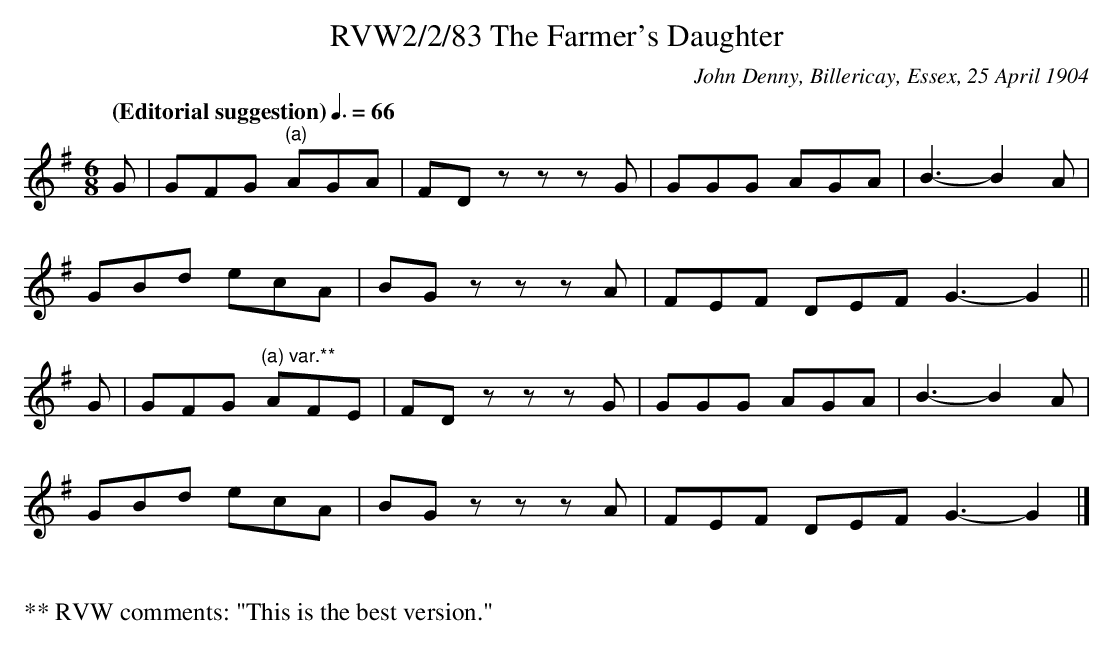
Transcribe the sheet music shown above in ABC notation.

X:1
T:RVW2/2/83 The Farmer's Daughter
C: John Denny, Billericay, Essex, 25 April 1904
L:1/8
Q: "(Editorial suggestion)" 3/8=66
M:6/8
K:G
G | GFG "^(a)"AGA | FD z zz G | GGG AGA | B3-B2 A |
GBd ecA | BG z zz A | FEF DEF G3-G2 ||
G | GFG "^(a) var.**"AFE | FD z zz G | GGG AGA | B3-B2 A |
GBd ecA | BG z zz A | FEF DEF G3-G2 |]
